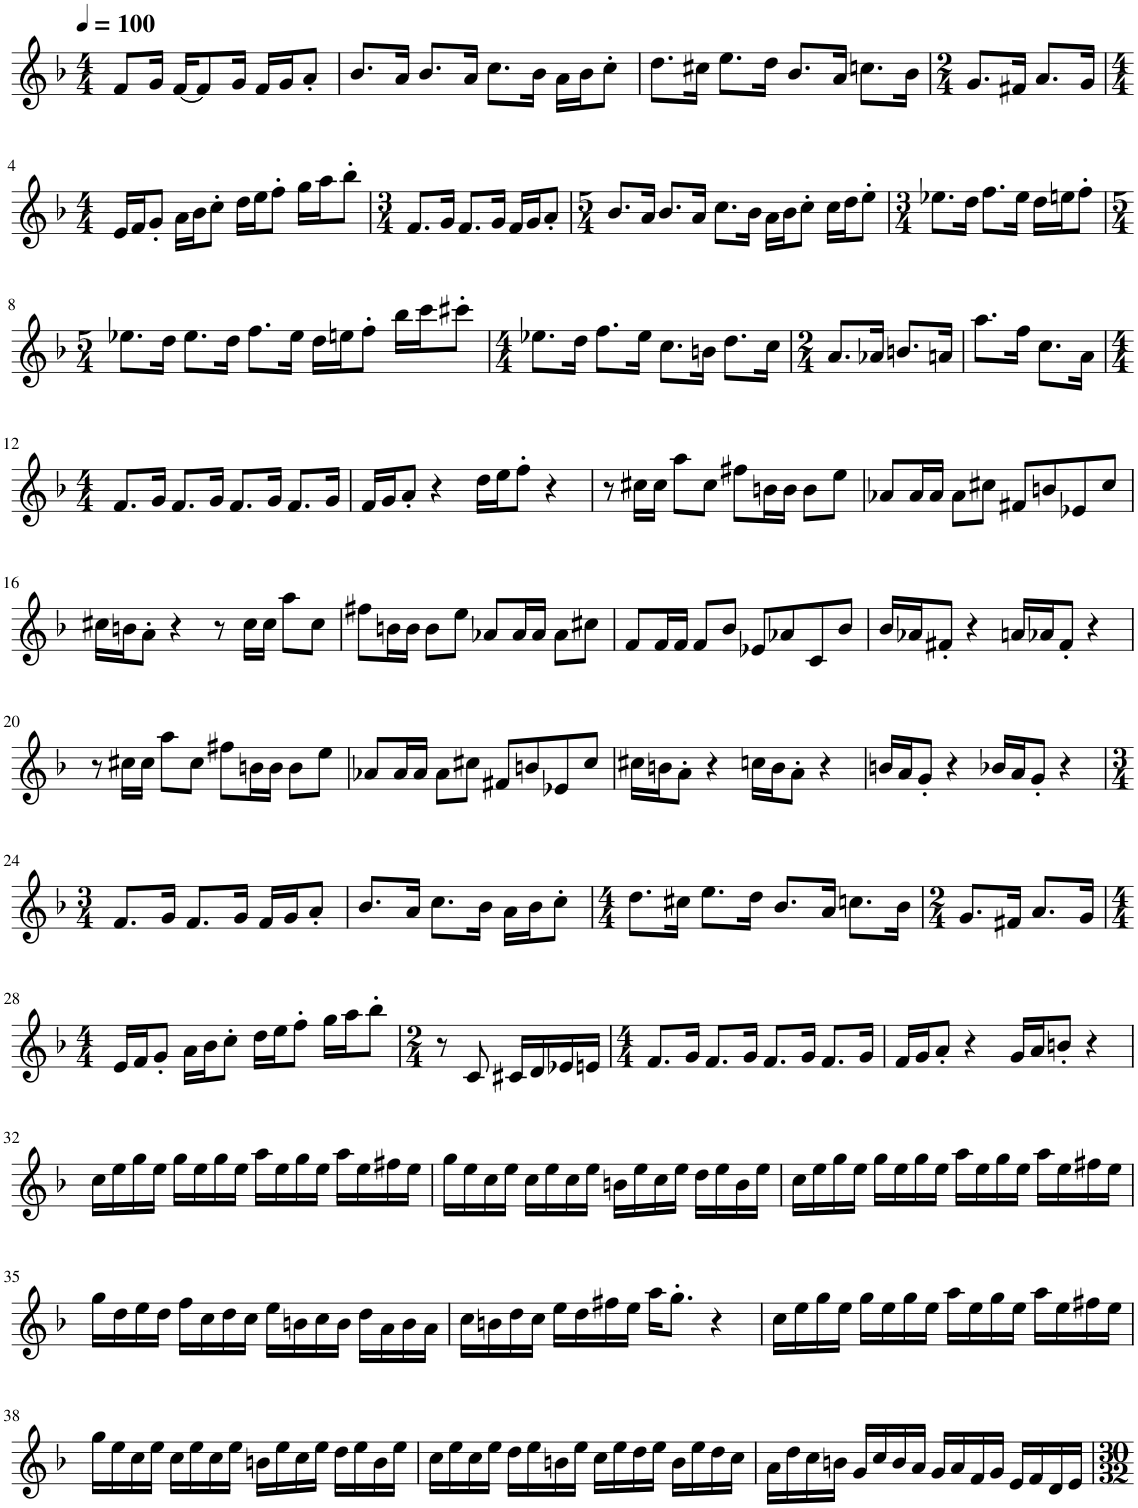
**kern
*part1
*staff1
*I"Oboe
*I'Ob.
*clefG2
*k[b-]
*M4/4
*MM100
=
8f/L
16g/Jk
[16f/KL
8f/]
16g/Jk
16f/LL
16g/J
8a'/J
=1
8.b-/L
16a/Jk
8.b-/L
16a/Jk
8.cc\L
16b-\Jk
16a\LL
16b-\J
8cc'\J
=2
8.dd\L
16cc#X\Jk
8.ee\L
16dd\Jk
8.b-/L
16a/Jk
8.ccn\L
16b-\Jk
=3
*M2/4
8.g/L
16f#X/Jk
8.a/L
16g/Jk
!!LO:LB:g=z
=4
*M4/4
16e/LL
16f/J
8g'/J
16a\LL
16b-\J
8cc'\J
16dd\LL
16ee\J
8ff'\J
16gg\LL
16aa\J
8bb-'\J
=5
*M3/4
8.f/L
16g/Jk
8.f/L
16g/Jk
16f/LL
16g/J
8a'/J
=6
*M5/4
8.b-/L
16a/Jk
8.b-/L
16a/Jk
8.cc\L
16b-\Jk
16a\LL
16b-\J
8cc'\J
16cc\LL
16dd\J
8ee'\J
=7
*M3/4
8.ee-X\L
16dd\Jk
8.ff\L
16ee-\Jk
16dd\LL
16een\J
8ff'\J
!!LO:LB:g=z
=8
*M5/4
8.ee-X\L
16dd\Jk
8.ee-\L
16dd\Jk
8.ff\L
16ee-\Jk
16dd\LL
16een\J
8ff'\J
16bb-\LL
16ccc\J
8ccc#X'\J
=9
*M4/4
8.ee-X\L
16dd\Jk
8.ff\L
16ee-\Jk
8.cc\L
16bn\Jk
8.dd\L
16cc\Jk
=10
*M2/4
8.a/L
16a-X/Jk
8.bn/L
16an/Jk
=11
8.aa\L
16ff\Jk
8.cc\L
16a\Jk
!!LO:LB:g=z
=12
*M4/4
8.f/L
16g/Jk
8.f/L
16g/Jk
8.f/L
16g/Jk
8.f/L
16g/Jk
=13
16f/LL
16g/J
8a'/J
4r
16dd\LL
16ee\J
8ff'\J
4r
=14
8r
16cc#X\LL
16cc#\JJ
8aa\L
8cc#\J
8ff#X\L
16bn\L
16b\JJ
8b\L
8ee\J
=15
8a-X/L
16a-/L
16a-/JJ
8a-\L
8cc#X\J
8f#X/L
8bn/
8e-X/
8cc#/J
!!LO:LB:g=z
=16
16cc#X\LL
16bn\J
8a'\J
4r
8r
16cc#\LL
16cc#\JJ
8aa\L
8cc#\J
=17
8ff#X\L
16bn\L
16b\JJ
8b\L
8ee\J
8a-X/L
16a-/L
16a-/JJ
8a-\L
8cc#X\J
=18
8f/L
16f/L
16f/JJ
8f/L
8b-/J
8e-X/L
8a-X/
8c/
8b-/J
=19
16b-/LL
16a-X/J
8f#X'/J
4r
16an/LL
16a-X/J
8f#'/J
4r
!!LO:LB:g=z
=20
8r
16cc#X\LL
16cc#\JJ
8aa\L
8cc#\J
8ff#X\L
16bn\L
16b\JJ
8b\L
8ee\J
=21
8a-X/L
16a-/L
16a-/JJ
8a-\L
8cc#X\J
8f#X/L
8bn/
8e-X/
8cc#/J
=22
16cc#X\LL
16bn\J
8a'\J
4r
16ccn\LL
16b\J
8a'\J
4r
=23
16bn/LL
16a/J
8g'/J
4r
16b-X/LL
16a/J
8g'/J
4r
!!LO:LB:g=z
=24
*M3/4
8.f/L
16g/Jk
8.f/L
16g/Jk
16f/LL
16g/J
8a'/J
=25
8.b-/L
16a/Jk
8.cc\L
16b-\Jk
16a\LL
16b-\J
8cc'\J
=26
*M4/4
8.dd\L
16cc#X\Jk
8.ee\L
16dd\Jk
8.b-/L
16a/Jk
8.ccn\L
16b-\Jk
=27
*M2/4
8.g/L
16f#X/Jk
8.a/L
16g/Jk
!!LO:LB:g=z
=28
*M4/4
16e/LL
16f/J
8g'/J
16a\LL
16b-\J
8cc'\J
16dd\LL
16ee\J
8ff'\J
16gg\LL
16aa\J
8bb-'\J
=29
*M2/4
8r
8c/
16c#X/LL
16d/
16e-X/
16en/JJ
=30
*M4/4
8.f/L
16g/Jk
8.f/L
16g/Jk
8.f/L
16g/Jk
8.f/L
16g/Jk
=31
16f/LL
16g/J
8a'/J
4r
16g/LL
16a/J
8bn'/J
4r
!!LO:LB:g=z
=32
16cc\LL
16ee\
16gg\
16ee\JJ
16gg\LL
16ee\
16gg\
16ee\JJ
16aa\LL
16ee\
16gg\
16ee\JJ
16aa\LL
16ee\
16ff#X\
16ee\JJ
=33
16gg\LL
16ee\
16cc\
16ee\JJ
16cc\LL
16ee\
16cc\
16ee\JJ
16bn\LL
16ee\
16cc\
16ee\JJ
16dd\LL
16ee\
16b\
16ee\JJ
=34
16cc\LL
16ee\
16gg\
16ee\JJ
16gg\LL
16ee\
16gg\
16ee\JJ
16aa\LL
16ee\
16gg\
16ee\JJ
16aa\LL
16ee\
16ff#X\
16ee\JJ
!!LO:LB:g=z
=35
16gg\LL
16dd\
16ee\
16dd\JJ
16ff\LL
16cc\
16dd\
16cc\JJ
16ee\LL
16bn\
16cc\
16b\JJ
16dd\LL
16a\
16b\
16a\JJ
=36
16cc\LL
16bn\
16dd\
16cc\JJ
16ee\LL
16dd\
16ff#X\
16ee\JJ
16aa\KL
8.gg'\J
4r
=37
16cc\LL
16ee\
16gg\
16ee\JJ
16gg\LL
16ee\
16gg\
16ee\JJ
16aa\LL
16ee\
16gg\
16ee\JJ
16aa\LL
16ee\
16ff#X\
16ee\JJ
!!LO:LB:g=z
=38
16gg\LL
16ee\
16cc\
16ee\JJ
16cc\LL
16ee\
16cc\
16ee\JJ
16bn\LL
16ee\
16cc\
16ee\JJ
16dd\LL
16ee\
16b\
16ee\JJ
=39
16cc\LL
16ee\
16cc\
16ee\JJ
16dd\LL
16ee\
16bn\
16ee\JJ
16cc\LL
16ee\
16dd\
16ee\JJ
16b\LL
16ee\
16dd\
16cc\JJ
=40
16a\LL
16dd\
16cc\
16bn\JJ
16g/LL
16cc/
16b/
16a/JJ
16g/LL
16a/
16f/
16g/JJ
16e/LL
16f/
16d/
16e/JJ
=
*-
